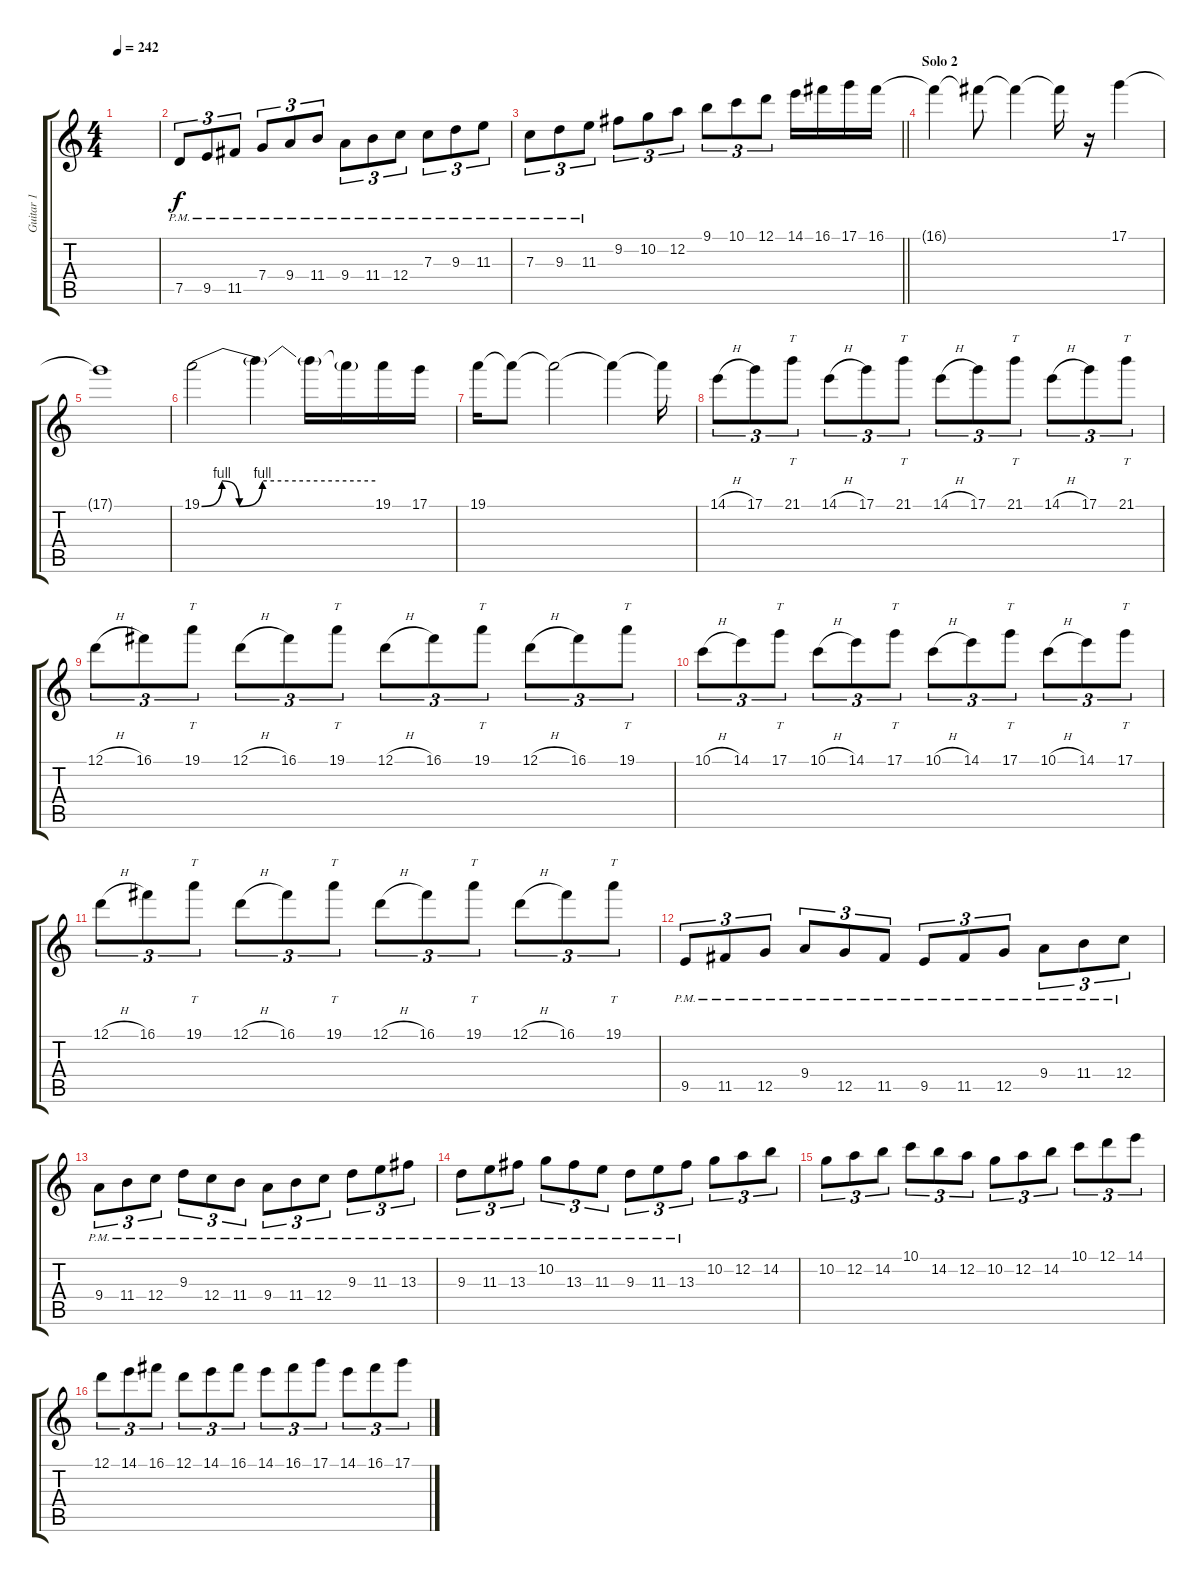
\track ("Guitar 1" "Guitar 1") {instrument distortionguitar}
\staff {score tabs}
\tuning (D4 A3 F3 C3 G2 C2) {hide}
\ts (4 4)
\tempo 242
\clef g2
\ks c
|
7.5{pm}.8{tu (3 2)} 9.5{pm}.8{tu (3 2)} 11.5{pm}.8{tu (3 2)} 7.4{pm}.8{tu (3 2)} 9.4{pm}.8{tu (3 2)} 11.4{pm}.8{tu (3 2)} 9.4{pm}.8{tu (3 2)} 11.4{pm}.8{tu (3 2)} 12.4{pm}.8{tu (3 2)} 7.3{pm}.8{tu (3 2)} 9.3{pm}.8{tu (3 2)} 11.3{pm}.8{tu (3 2)} |
\barLineRight lightlight
7.3{pm}.8{tu (3 2)} 9.3{pm}.8{tu (3 2)} 11.3{pm}.8{tu (3 2)} 9.2.8{tu (3 2)} 10.2.8{tu (3 2)} 12.2.8{tu (3 2)} 9.1.8{tu (3 2)} 10.1.8{tu (3 2)} 12.1.8{tu (3 2)} 14.1.16 16.1.16 17.1.16 16.1.16 |
\section ("" "Solo 2")
16.1{t}.4 16.1{t}.8 16.1{t}.4 16.1{t}.16 r.16 17.1.4 |
17.1{t}.1 |
19.1{be (custom 0 0 7 4 13 0 21 4 30 4 40 4 50 4 60 4)}.2 19.1{t}.4 19.1{t}.16 19.1{t}.16 19.1.16 17.1.16 |
19.1.16 19.1{t}.8 19.1{t}.2 19.1{t}.4 19.1{t}.16 |
14.1{h}.8{tu (3 2)} 17.1.8{tu (3 2)} 21.1.8{tt tu (3 2)} 14.1{h}.8{tu (3 2)} 17.1.8{tu (3 2)} 21.1.8{tt tu (3 2)} 14.1{h}.8{tu (3 2)} 17.1.8{tu (3 2)} 21.1.8{tt tu (3 2)} 14.1{h}.8{tu (3 2)} 17.1.8{tu (3 2)} 21.1.8{tt tu (3 2)} |
12.1{h}.8{tu (3 2)} 16.1.8{tu (3 2)} 19.1.8{tt tu (3 2)} 12.1{h}.8{tu (3 2)} 16.1.8{tu (3 2)} 19.1.8{tt tu (3 2)} 12.1{h}.8{tu (3 2)} 16.1.8{tu (3 2)} 19.1.8{tt tu (3 2)} 12.1{h}.8{tu (3 2)} 16.1.8{tu (3 2)} 19.1.8{tt tu (3 2)} |
10.1{h}.8{tu (3 2)} 14.1.8{tu (3 2)} 17.1.8{tt tu (3 2)} 10.1{h}.8{tu (3 2)} 14.1.8{tu (3 2)} 17.1.8{tt tu (3 2)} 10.1{h}.8{tu (3 2)} 14.1.8{tu (3 2)} 17.1.8{tt tu (3 2)} 10.1{h}.8{tu (3 2)} 14.1.8{tu (3 2)} 17.1.8{tt tu (3 2)} |
12.1{h}.8{tu (3 2)} 16.1.8{tu (3 2)} 19.1.8{tt tu (3 2)} 12.1{h}.8{tu (3 2)} 16.1.8{tu (3 2)} 19.1.8{tt tu (3 2)} 12.1{h}.8{tu (3 2)} 16.1.8{tu (3 2)} 19.1.8{tt tu (3 2)} 12.1{h}.8{tu (3 2)} 16.1.8{tu (3 2)} 19.1.8{tt tu (3 2)} |
9.5{pm}.8{tu (3 2)} 11.5{pm}.8{tu (3 2)} 12.5{pm}.8{tu (3 2)} 9.4{pm}.8{tu (3 2)} 12.5{pm}.8{tu (3 2)} 11.5{pm}.8{tu (3 2)} 9.5{pm}.8{tu (3 2)} 11.5{pm}.8{tu (3 2)} 12.5{pm}.8{tu (3 2)} 9.4{pm}.8{tu (3 2)} 11.4{pm}.8{tu (3 2)} 12.4{pm}.8{tu (3 2)} |
9.4{pm}.8{tu (3 2)} 11.4{pm}.8{tu (3 2)} 12.4{pm}.8{tu (3 2)} 9.3{pm}.8{tu (3 2)} 12.4{pm}.8{tu (3 2)} 11.4{pm}.8{tu (3 2)} 9.4{pm}.8{tu (3 2)} 11.4{pm}.8{tu (3 2)} 12.4{pm}.8{tu (3 2)} 9.3{pm}.8{tu (3 2)} 11.3{pm}.8{tu (3 2)} 13.3{pm}.8{tu (3 2)} |
9.3{pm}.8{tu (3 2)} 11.3{pm}.8{tu (3 2)} 13.3{pm}.8{tu (3 2)} 10.2{pm}.8{tu (3 2)} 13.3{pm}.8{tu (3 2)} 11.3{pm}.8{tu (3 2)} 9.3{pm}.8{tu (3 2)} 11.3{pm}.8{tu (3 2)} 13.3{pm}.8{tu (3 2)} 10.2.8{tu (3 2)} 12.2.8{tu (3 2)} 14.2.8{tu (3 2)} |
10.2.8{tu (3 2)} 12.2.8{tu (3 2)} 14.2.8{tu (3 2)} 10.1.8{tu (3 2)} 14.2.8{tu (3 2)} 12.2.8{tu (3 2)} 10.2.8{tu (3 2)} 12.2.8{tu (3 2)} 14.2.8{tu (3 2)} 10.1.8{tu (3 2)} 12.1.8{tu (3 2)} 14.1.8{tu (3 2)} |
12.1.8{tu (3 2)} 14.1.8{tu (3 2)} 16.1.8{tu (3 2)} 12.1.8{tu (3 2)} 14.1.8{tu (3 2)} 16.1.8{tu (3 2)} 14.1.8{tu (3 2)} 16.1.8{tu (3 2)} 17.1.8{tu (3 2)} 14.1.8{tu (3 2)} 16.1.8{tu (3 2)} 17.1.8{tu (3 2)}
